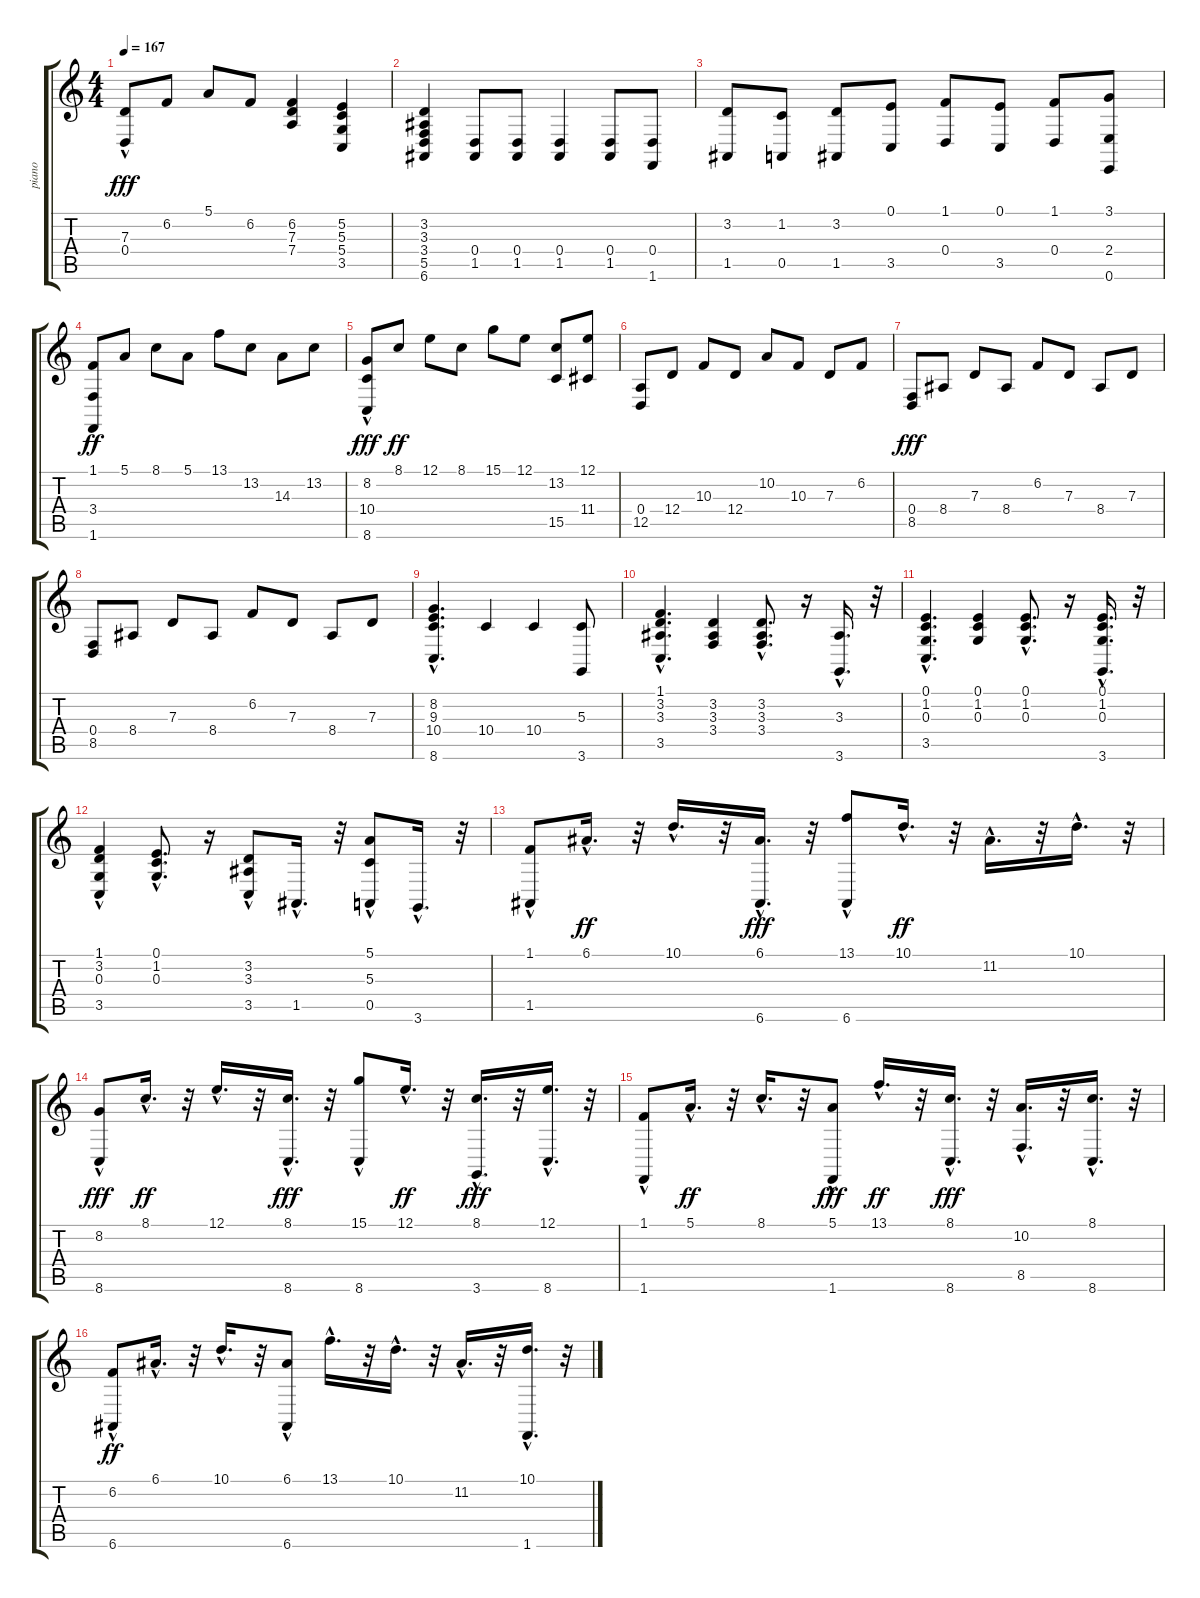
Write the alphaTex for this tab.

\track ("piano" "piano") {instrument brightacousticpiano}
\staff {score tabs}
\tuning (E4 B3 G3 D3 A2 E2) {hide}
\ts (4 4)
\tempo 167
\clef g2
\ks c
(7.3 0.4{hac}).8{dy fff} 6.2.8 5.1.8 6.2.8 (6.2 7.3 7.4).4 (5.2 5.3 5.4 3.5).4 |
(3.2 3.3 3.4 5.5 6.6).4 (0.4 1.5).8 (0.4 1.5).8 (0.4 1.5).4 (0.4 1.5).8 (0.4 1.6).8 |
(3.2 1.5).8 (1.2 0.5).8 (3.2 1.5).8 (0.1 3.5).8 (1.1 0.4).8 (0.1 3.5).8 (1.1 0.4).8 (3.1 2.4 0.6).8 |
(1.1 3.4 1.6).8{dy ff} 5.1.8 8.1.8 5.1.8 13.1.8 13.2.8 14.3.8 13.2.8 |
(8.2 10.4{hac} 8.6{hac}).8{dy fff} 8.1.8{dy ff} 12.1.8 8.1.8 15.1.8 12.1.8 (13.2 15.5).8 (12.1 11.4).8 |
(0.4 12.5).8 12.4.8 10.3.8 12.4.8 10.2.8 10.3.8 7.3.8 6.2.8 |
(0.4 8.5).8{dy fff} 8.4.8 7.3.8 8.4.8 6.2.8 7.3.8 8.4.8 7.3.8 |
(0.4 8.5).8 8.4.8 7.3.8 8.4.8 6.2.8 7.3.8 8.4.8 7.3.8 |
(8.2 9.3{hac} 10.4{hac} 8.6{hac}).4{d} 10.4.4 10.4.4 (5.3 3.6).8 |
(1.1{hac} 3.2 3.3{hac} 3.5{hac}).4{d} (3.2 3.3 3.4).4 (3.2{hac} 3.3{hac} 3.4{hac}).8{d} r.16 (3.3{hac} 3.6{hac}).16{d} r.32 |
(0.1 1.2 0.3 3.5{hac}).4{d} (0.1 1.2 0.3).4 (0.1{hac} 1.2{hac} 0.3{hac}).8{d} r.16 (0.1{hac} 1.2{hac} 0.3{hac} 3.6{hac}).16{d} r.32 |
(1.1{hac} 3.2{hac} 0.3{hac} 3.5{hac}).4 (0.1{hac} 1.2{hac} 0.3{hac}).8{d} r.16 (3.2{hac} 3.3{hac} 3.5{hac}).8 1.5{hac}.16{d} r.32 (5.1{hac} 5.3{hac} 0.5{hac}).8 3.6{hac}.16{d} r.32 |
(1.1{hac} 1.5).8 6.1{hac}.16{d dy ff} r.32 10.1{hac}.16{d} r.32 (6.1{hac} 6.6{hac}).16{d dy fff} r.32 (13.1{hac} 6.6{hac}).8 10.1{hac}.16{d dy ff} r.32 11.2{hac}.16{d} r.32 10.1{hac}.16{d} r.32 |
(8.2{hac} 8.6).8{dy fff} 8.1{hac}.16{d dy ff} r.32 12.1{hac}.16{d} r.32 (8.1{hac} 8.6{hac}).16{d dy fff} r.32 (15.1{hac} 8.6{hac}).8 12.1{hac}.16{d dy ff} r.32 (8.1{hac} 3.6{hac}).16{d dy fff} r.32 (12.1{hac} 8.6{hac}).16{d} r.32 |
(1.1{hac} 1.6).8 5.1{hac}.16{d dy ff} r.32 8.1{hac}.16{d} r.32 (5.1{hac} 1.6{hac}).8{dy fff} 13.1{hac}.16{d dy ff} r.32 (8.1{hac} 8.6{hac}).16{d dy fff} r.32 (10.2{hac} 8.5{hac}).16{d} r.32 (8.1{hac} 8.6{hac}).16{d} r.32 |
(6.2{hac} 6.6).8{dy ff} 6.1{hac}.16{d} r.32 10.1{hac}.16{d} r.32 (6.1{hac} 6.6).8 13.1{hac}.16{d} r.32 10.1{hac}.16{d} r.32 11.2{hac}.16{d} r.32 (10.1{hac} 1.6{hac}).16{d} r.32
